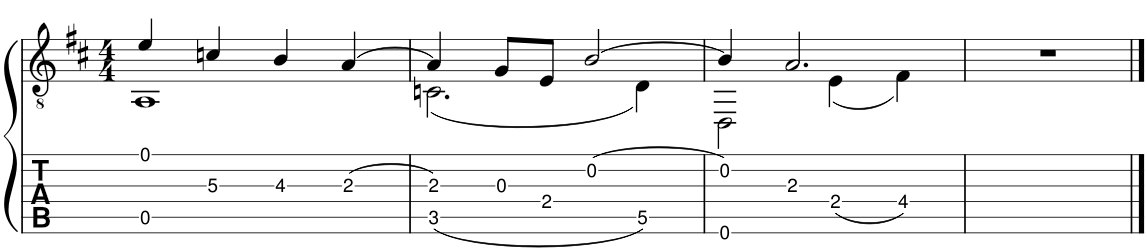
**kern	**kern
*part1	*part1
*staff2	*staff1
*I"Classical Guitar	*
*I'Guit.	*
*stria6	*
*	*clefGv2
*k[f#c#]	*k[f#c#]
*M4/4	*M4/4
=1	=1
*^	*^
4e	1AA	4e/	1AA
4cn	.	4cn/	.
4B	.	4B/	.
[4A	.	[4A/	.
=2	=2	=2	=2
4A]	2.Cn	4A/]	(2.Cn\
8GL	.	8G/L	.
8EJ	.	8E/J	.
[2B	.	[2B/	.
.	4D	.	4D\)
=3	=3	=3	=3
4B]	2DD	4B/]	2DD\
2.A	.	2.A/	.
.	4E	.	(4E\
.	4F#	.	4F#\)
*v	*v	*	*
*	*v	*v
=4	=4
1r	1r
==	==
*-	*-
